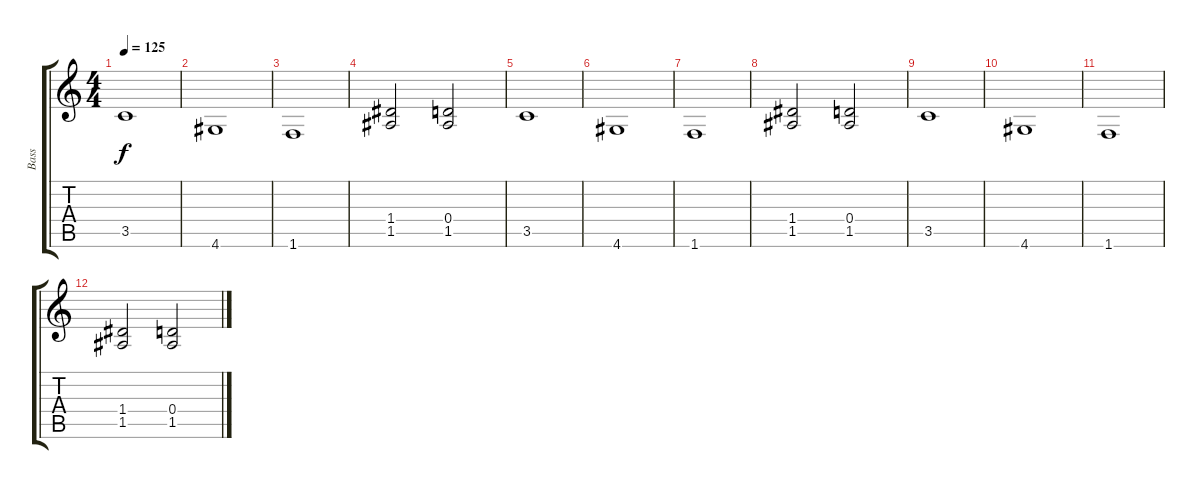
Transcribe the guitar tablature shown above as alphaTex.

\track ("Bass" "Bass") {instrument electricbassfinger}
\staff {score tabs}
\tuning (E4 B3 G3 D3 A2 E2) {hide}
\ts (4 4)
\tempo 125
\clef g2
\ks c
3.5.1{dy f} |
4.6.1 |
1.6.1 |
(1.4 1.5).2 (0.4 1.5).2 |
3.5.1 |
4.6.1 |
1.6.1 |
(1.4 1.5).2 (0.4 1.5).2 |
3.5.1 |
4.6.1 |
1.6.1 |
(1.4 1.5).2 (0.4 1.5).2
